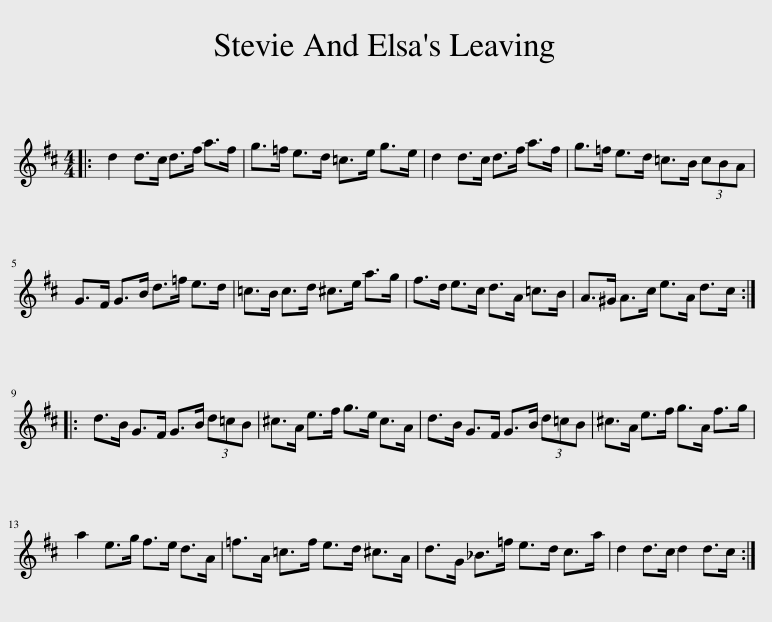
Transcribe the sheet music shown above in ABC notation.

X:1
L:1/8
M:4/4
I:linebreak $
K:D
V:1 treble
V:1
|: d2 d>c d>f a>f | g>=f e>d =c>e g>e | d2 d>c d>f a>f | g>=f e>d =c>B (3cBA |$ G>F G>B d>=f e>d | %5
 =c>B c>d ^c>e a>g | f>d e>c d>A =c>B | A>^G A>c e>A d>c ::$ d>B G>F G>B (3d=cB | ^c>A e>f g>e c>A | %10
 d>B G>F G>B (3d=cB | ^c>A e>f g>A f>g |$ a2 e>g f>e d>A | =f>A =c>f e>d ^c>A | d>G _B>=f e>d c>a | %15
 d2 d>c d2 d>c :| %16
